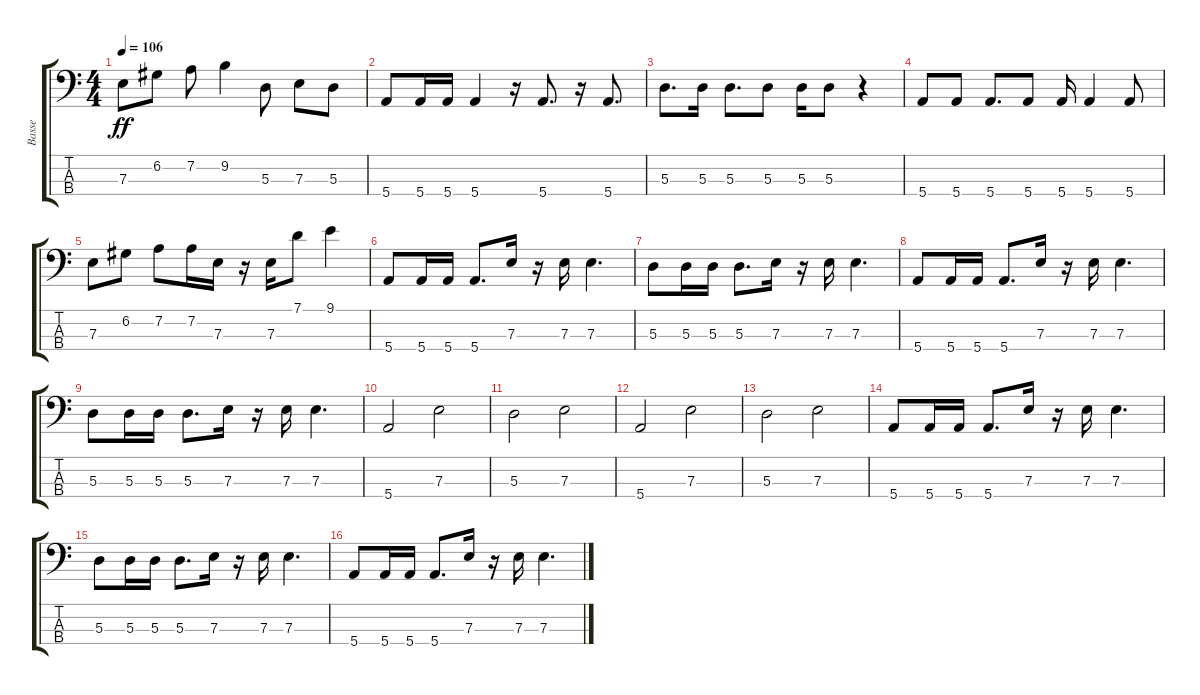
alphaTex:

\track ("Basse" "Basse") {instrument electricbassfinger}
\staff {score tabs}
\tuning (G2 D2 A1 E1) {hide}
\ts (4 4)
\tempo 106
\clef f4
\ks c
7.3.8{dy ff} 6.2.8 7.2.8 9.2.4 5.3.8 7.3.8 5.3.8 |
5.4.8 5.4.16 5.4.16 5.4.4 r.16 5.4.8{d} r.16 5.4.8{d} |
5.3.8{d} 5.3.16 5.3.8{d} 5.3.8 5.3.16 5.3.8 r.4 |
5.4.8 5.4.8 5.4.8{d} 5.4.8 5.4.16 5.4.4 5.4.8 |
7.3.8 6.2.8 7.2.8 7.2.16 7.3.16 r.16 7.3.16 7.1.8 9.1.4 |
5.4.8 5.4.16 5.4.16 5.4.8{d} 7.3.16 r.16 7.3.16 7.3.4{d} |
5.3.8 5.3.16 5.3.16 5.3.8{d} 7.3.16 r.16 7.3.16 7.3.4{d} |
5.4.8 5.4.16 5.4.16 5.4.8{d} 7.3.16 r.16 7.3.16 7.3.4{d} |
5.3.8 5.3.16 5.3.16 5.3.8{d} 7.3.16 r.16 7.3.16 7.3.4{d} |
5.4.2 7.3.2 |
5.3.2 7.3.2 |
5.4.2 7.3.2 |
5.3.2 7.3.2 |
5.4.8 5.4.16 5.4.16 5.4.8{d} 7.3.16 r.16 7.3.16 7.3.4{d} |
5.3.8 5.3.16 5.3.16 5.3.8{d} 7.3.16 r.16 7.3.16 7.3.4{d} |
5.4.8 5.4.16 5.4.16 5.4.8{d} 7.3.16 r.16 7.3.16 7.3.4{d}
